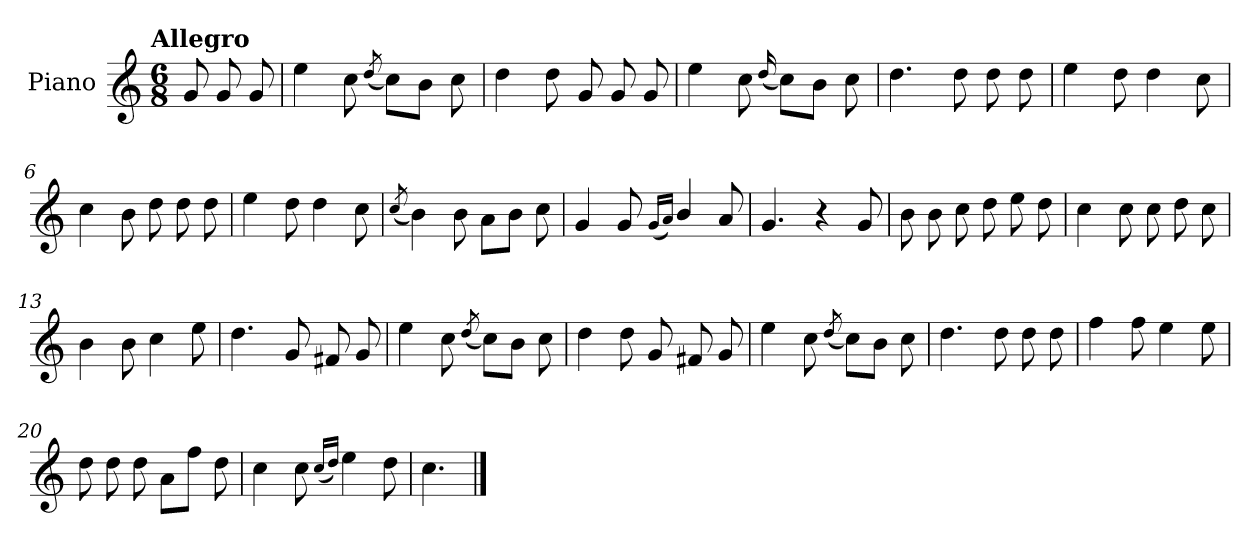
**kern
*part1
*staff1
*I"Piano
*I'Pno.
*clefG2
*k[]
!!LO:TX:omd:t=Allegro
*M6/8
*MM144
=
8g/
8g/
8g/
=1
4ee\
8cc\
(<8qdd/
8cc\L)
8b\J
8cc\
=2
4dd\
8dd\
8g/
8g/
8g/
=3
4ee\
8cc\
(<16qqdd/
8cc\L)
8b\J
8cc\
=4
4.dd\
8dd\
8dd\
8dd\
!!LO:LB:g=z
=5
4ee\
8dd\
4dd\
8cc\
=6
4cc\
8b\
8dd\
8dd\
8dd\
=7
4ee\
8dd\
4dd\
8cc\
=8
(<8qcc/
4b\)
8b\
8a\L
8b\J
8cc\
=9
4g/
8g/
(<16qqg/LL
16qqa/JJ)
4b/
8a/
=10
4.g/
4r
8g/
!!LO:LB:g=z
=11
8b\
8b\
8cc\
8dd\
8ee\
8dd\
=12
4cc\
8cc\
8cc\
8dd\
8cc\
=13
4b\
8b\
4cc\
8ee\
=14
4.dd\
8g/
8f#X/
8g/
=15
4ee\
8cc\
(<8qdd/
8cc\L)
8b\J
8cc\
=16
4dd\
8dd\
8g/
8f#X/
8g/
!!LO:LB:g=z
=17
4ee\
8cc\
(<8qdd/
8cc\L)
8b\J
8cc\
=18
4.dd\
8dd\
8dd\
8dd\
=19
4ff\
8ff\
4ee\
8ee\
=20
8dd\
8dd\
8dd\
8a\L
8ff\J
8dd\
=21
4cc\
8cc\
(<16qqcc/LL
16qqdd/JJ)
4ee\
8dd\
=22
4.cc\
==
*-
